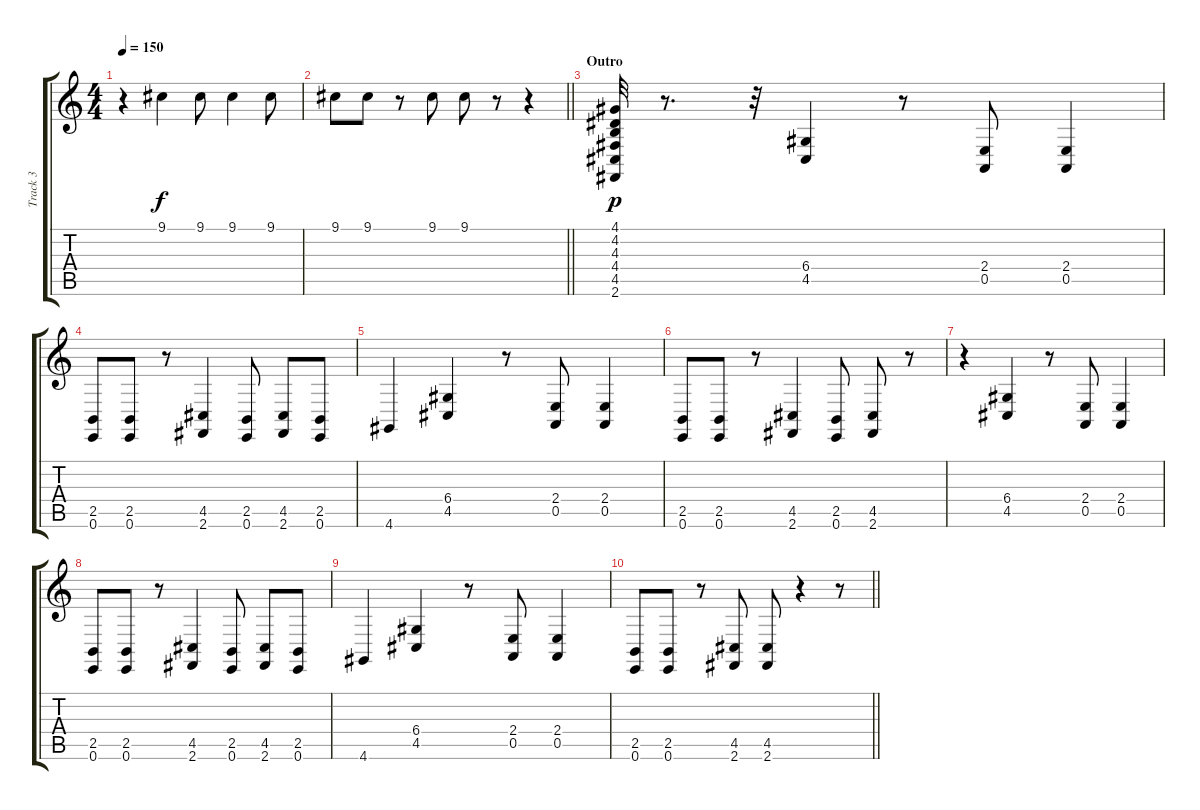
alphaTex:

\track ("Track 3" "Track 3") {instrument lead2sawtooth}
\staff {score tabs}
\tuning (E4 B3 G3 D3 A2 E2) {hide}
\ts (4 4)
\tempo 150
\clef g2
\ks c
r.4{dy f} 9.1.4 9.1.8 9.1.4 9.1.8 |
\barLineRight lightlight
9.1.8 9.1.8 r.8 9.1.8 9.1.8 r.8 r.4 |
\section ("" "Outro")
(4.1 4.2 4.3 4.4 4.5 2.6).32{dy p} r.8{d} r.32 (6.4 4.5).4 r.8 (2.4 0.5).8 (2.4 0.5).4 |
(2.5 0.6).8 (2.5 0.6).8 r.8 (4.5 2.6).4 (2.5 0.6).8 (4.5 2.6).8 (2.5 0.6).8 |
4.6.4 (6.4 4.5).4 r.8 (2.4 0.5).8 (2.4 0.5).4 |
(2.5 0.6).8 (2.5 0.6).8 r.8 (4.5 2.6).4 (2.5 0.6).8 (4.5 2.6).8 r.8 |
r.4 (6.4 4.5).4 r.8 (2.4 0.5).8 (2.4 0.5).4 |
(2.5 0.6).8 (2.5 0.6).8 r.8 (4.5 2.6).4 (2.5 0.6).8 (4.5 2.6).8 (2.5 0.6).8 |
4.6.4 (6.4 4.5).4 r.8 (2.4 0.5).8 (2.4 0.5).4 |
\barLineRight lightlight
(2.5 0.6).8 (2.5 0.6).8 r.8 (4.5 2.6).8 (4.5 2.6).8 r.4 r.8
